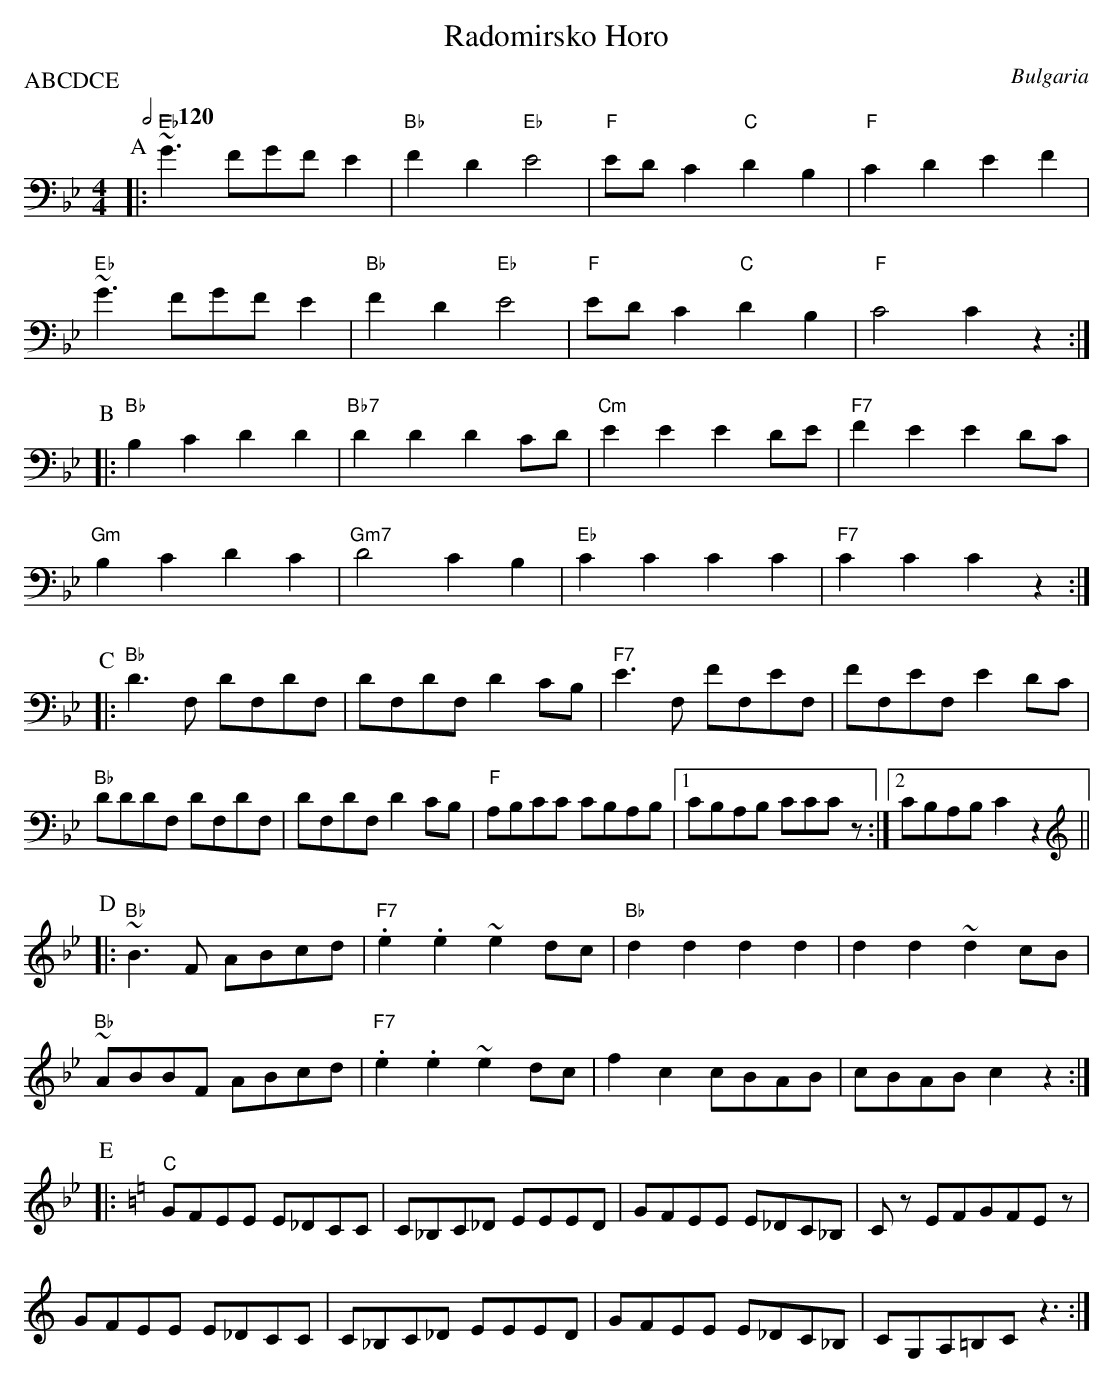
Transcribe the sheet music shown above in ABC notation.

X:1
T: Radomirsko Horo
O: Bulgaria
L: 1/4
M: 4/4
Q: 1/2=120
P: ABCDCE
K: Gm
P:A
|:"Eb"~G3/2F/G/F/E|"Bb"FD"Eb"E2|"F"E/D/C "C"DB,|"F"CD EF |
  "Eb"~G3/2F/G/F/E|"Bb"FD"Eb"E2|"F"E/D/C "C"DB,|"F"C2 Cz:|
P:B
|:"Bb"B,CDD|"Bb7"DDDC/D/|"Cm"EEED/E/|"F7"FEED/C/|
  "Gm"B,CDC|"Gm7"D2CB,|"Eb"CCCC|"F7"CCCz:|
P:C
|:"Bb"D>F, D/F,/D/F,/| D/F,/D/F,/DC/B,/|"F7" E>F, F/F,/E/F,/| F/F,/E/F,/ E D/C/|
 "Bb"D/D/D/F,/ D/F,/D/F,/| D/F,/D/F,/DC/B,/|"F" A,/B,/C/C/ C/B,/A,/B,/\
|1 C/B,/A,/B,/ C/C/C/z/ :|2 C/B,/A,/B,/ Cz||
P:D
L: 1/8
|:"Bb"~B3F ABcd|"F7".e2.e2~e2dc|"Bb"d2d2d2d2 |d2d2~d2cB |
 "Bb"~ABBF ABcd|"F7".e2.e2~e2dc |f2c2 cBAB |cBAB c2z2 :|
P:E
K: C
|:"C"GFEE E_DCC| C_B,C_D EEED |GFEE E_DC_B,| Cz EFGFEz |
 GFEE E_DCC| C_B,C_D EEED |GFEE E_DC_B,| CG,A,=B,C z3 :|
